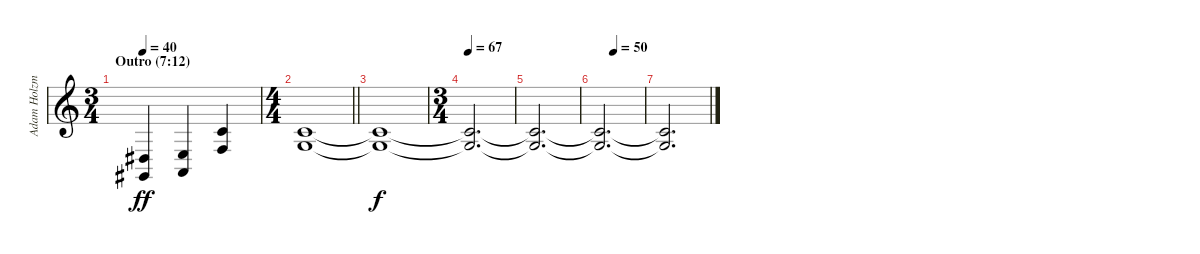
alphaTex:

\track ("Adam Holzman (Staff 2)" "Adam Holzm") {instrument acousticgrandpiano}
\staff {score}
\tuning (E4 B3 G3 D3 A2 E2 B1) {hide}
\ts (3 4)
\section ("" "Outro (7:12)")
\tempo 40
\clef g2
\ks c
(6.5 4.6).4{dy ff} (7.5 5.6).4 (10.4 8.5).4 |
\ts (4 4)
\barLineRight lightlight
(10.4 10.5).1 |
(10.4{t} 10.5{t}).1{dy f volume 0} |
\ts (3 4)
\tempo 67
(10.4{t} 10.5{t}).2{d} |
(10.4{t} 10.5{t}).2{d} |
\tempo (50 0.3333333333333333)
(10.4{t} 10.5{t}).2{d} |
(10.4{t} 10.5{t}).2{d}
